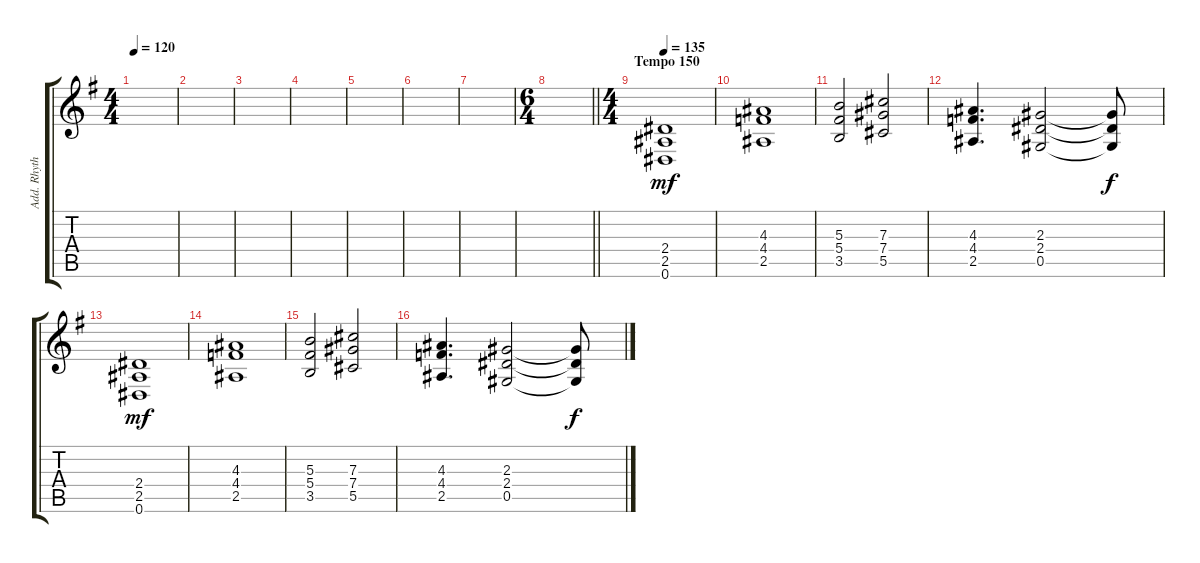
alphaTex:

\track ("Add. Rhythm/Harmonies" "Add. Rhyth") {instrument distortionguitar}
\staff {score tabs}
\tuning (Eb4 Bb3 Gb3 Db3 Ab2 Eb2) {hide}
\ts (4 4)
\tempo 120
\clef g2
\ks g
|
|
|
|
|
|
|
\ts (6 4)
\barLineRight lightlight
|
\ts (4 4)
\section ("" "Tempo 150")
\tempo 150
\tempo 135
(2.4 2.5 0.6).1{dy mf} |
(4.3 4.4 2.5).1 |
(5.3 5.4 3.5).2 (7.3 7.4 5.5).2 |
(4.3 4.4 2.5).4{d} (2.3 2.4 0.5).2 (2.3{t} 2.4{t} 0.5{t}).8{dy f} |
(2.4 2.5 0.6).1{dy mf} |
(4.3 4.4 2.5).1 |
(5.3 5.4 3.5).2 (7.3 7.4 5.5).2 |
(4.3 4.4 2.5).4{d} (2.3 2.4 0.5).2 (2.3{t} 2.4{t} 0.5{t}).8{dy f}
